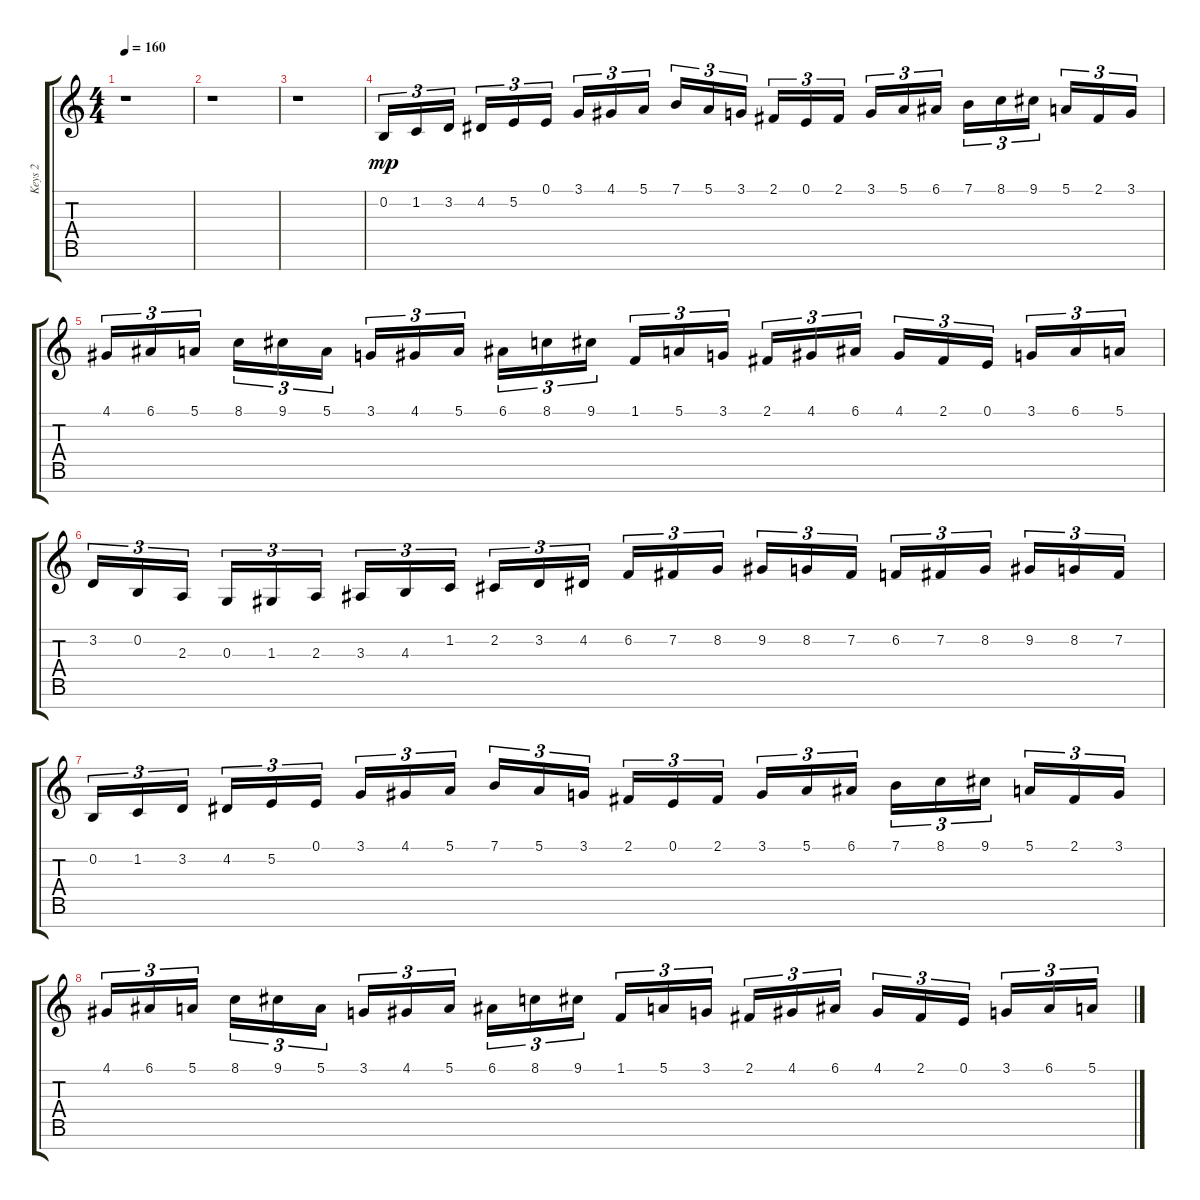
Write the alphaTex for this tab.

\track ("Keys 2" "Keys 2") {instrument electricgrandpiano}
\staff {score tabs}
\tuning (E4 B3 G3 D3 A2 E2 B1) {hide}
\ts (4 4)
\tempo 160
\clef g2
\ks c
r.1{dy f} |
r.1 |
r.1 |
0.2.16{tu (3 2) dy mp} 1.2.16{tu (3 2)} 3.2.16{tu (3 2) beam splitsecondary} 4.2.16{tu (3 2)} 5.2.16{tu (3 2)} 0.1.16{tu (3 2)} 3.1.16{tu (3 2)} 4.1.16{tu (3 2)} 5.1.16{tu (3 2) beam splitsecondary} 7.1.16{tu (3 2)} 5.1.16{tu (3 2)} 3.1.16{tu (3 2)} 2.1.16{tu (3 2)} 0.1.16{tu (3 2)} 2.1.16{tu (3 2) beam splitsecondary} 3.1.16{tu (3 2)} 5.1.16{tu (3 2)} 6.1.16{tu (3 2)} 7.1.16{tu (3 2)} 8.1.16{tu (3 2)} 9.1.16{tu (3 2) beam splitsecondary} 5.1.16{tu (3 2)} 2.1.16{tu (3 2)} 3.1.16{tu (3 2)} |
4.1.16{tu (3 2)} 6.1.16{tu (3 2)} 5.1.16{tu (3 2) beam splitsecondary} 8.1.16{tu (3 2)} 9.1.16{tu (3 2)} 5.1.16{tu (3 2)} 3.1.16{tu (3 2)} 4.1.16{tu (3 2)} 5.1.16{tu (3 2) beam splitsecondary} 6.1.16{tu (3 2)} 8.1.16{tu (3 2)} 9.1.16{tu (3 2)} 1.1.16{tu (3 2)} 5.1.16{tu (3 2)} 3.1.16{tu (3 2) beam splitsecondary} 2.1.16{tu (3 2)} 4.1.16{tu (3 2)} 6.1.16{tu (3 2)} 4.1.16{tu (3 2)} 2.1.16{tu (3 2)} 0.1.16{tu (3 2) beam splitsecondary} 3.1.16{tu (3 2)} 6.1.16{tu (3 2)} 5.1.16{tu (3 2)} |
3.2.16{tu (3 2)} 0.2.16{tu (3 2)} 2.3.16{tu (3 2) beam splitsecondary} 0.3.16{tu (3 2)} 1.3.16{tu (3 2)} 2.3.16{tu (3 2)} 3.3.16{tu (3 2)} 4.3.16{tu (3 2)} 1.2.16{tu (3 2) beam splitsecondary} 2.2.16{tu (3 2)} 3.2.16{tu (3 2)} 4.2.16{tu (3 2)} 6.2.16{tu (3 2)} 7.2.16{tu (3 2)} 8.2.16{tu (3 2) beam splitsecondary} 9.2.16{tu (3 2)} 8.2.16{tu (3 2)} 7.2.16{tu (3 2)} 6.2.16{tu (3 2)} 7.2.16{tu (3 2)} 8.2.16{tu (3 2) beam splitsecondary} 9.2.16{tu (3 2)} 8.2.16{tu (3 2)} 7.2.16{tu (3 2)} |
0.2.16{tu (3 2)} 1.2.16{tu (3 2)} 3.2.16{tu (3 2) beam splitsecondary} 4.2.16{tu (3 2)} 5.2.16{tu (3 2)} 0.1.16{tu (3 2)} 3.1.16{tu (3 2)} 4.1.16{tu (3 2)} 5.1.16{tu (3 2) beam splitsecondary} 7.1.16{tu (3 2)} 5.1.16{tu (3 2)} 3.1.16{tu (3 2)} 2.1.16{tu (3 2)} 0.1.16{tu (3 2)} 2.1.16{tu (3 2) beam splitsecondary} 3.1.16{tu (3 2)} 5.1.16{tu (3 2)} 6.1.16{tu (3 2)} 7.1.16{tu (3 2)} 8.1.16{tu (3 2)} 9.1.16{tu (3 2) beam splitsecondary} 5.1.16{tu (3 2)} 2.1.16{tu (3 2)} 3.1.16{tu (3 2)} |
4.1.16{tu (3 2)} 6.1.16{tu (3 2)} 5.1.16{tu (3 2) beam splitsecondary} 8.1.16{tu (3 2)} 9.1.16{tu (3 2)} 5.1.16{tu (3 2)} 3.1.16{tu (3 2)} 4.1.16{tu (3 2)} 5.1.16{tu (3 2) beam splitsecondary} 6.1.16{tu (3 2)} 8.1.16{tu (3 2)} 9.1.16{tu (3 2)} 1.1.16{tu (3 2)} 5.1.16{tu (3 2)} 3.1.16{tu (3 2) beam splitsecondary} 2.1.16{tu (3 2)} 4.1.16{tu (3 2)} 6.1.16{tu (3 2)} 4.1.16{tu (3 2)} 2.1.16{tu (3 2)} 0.1.16{tu (3 2) beam splitsecondary} 3.1.16{tu (3 2)} 6.1.16{tu (3 2)} 5.1.16{tu (3 2)}
